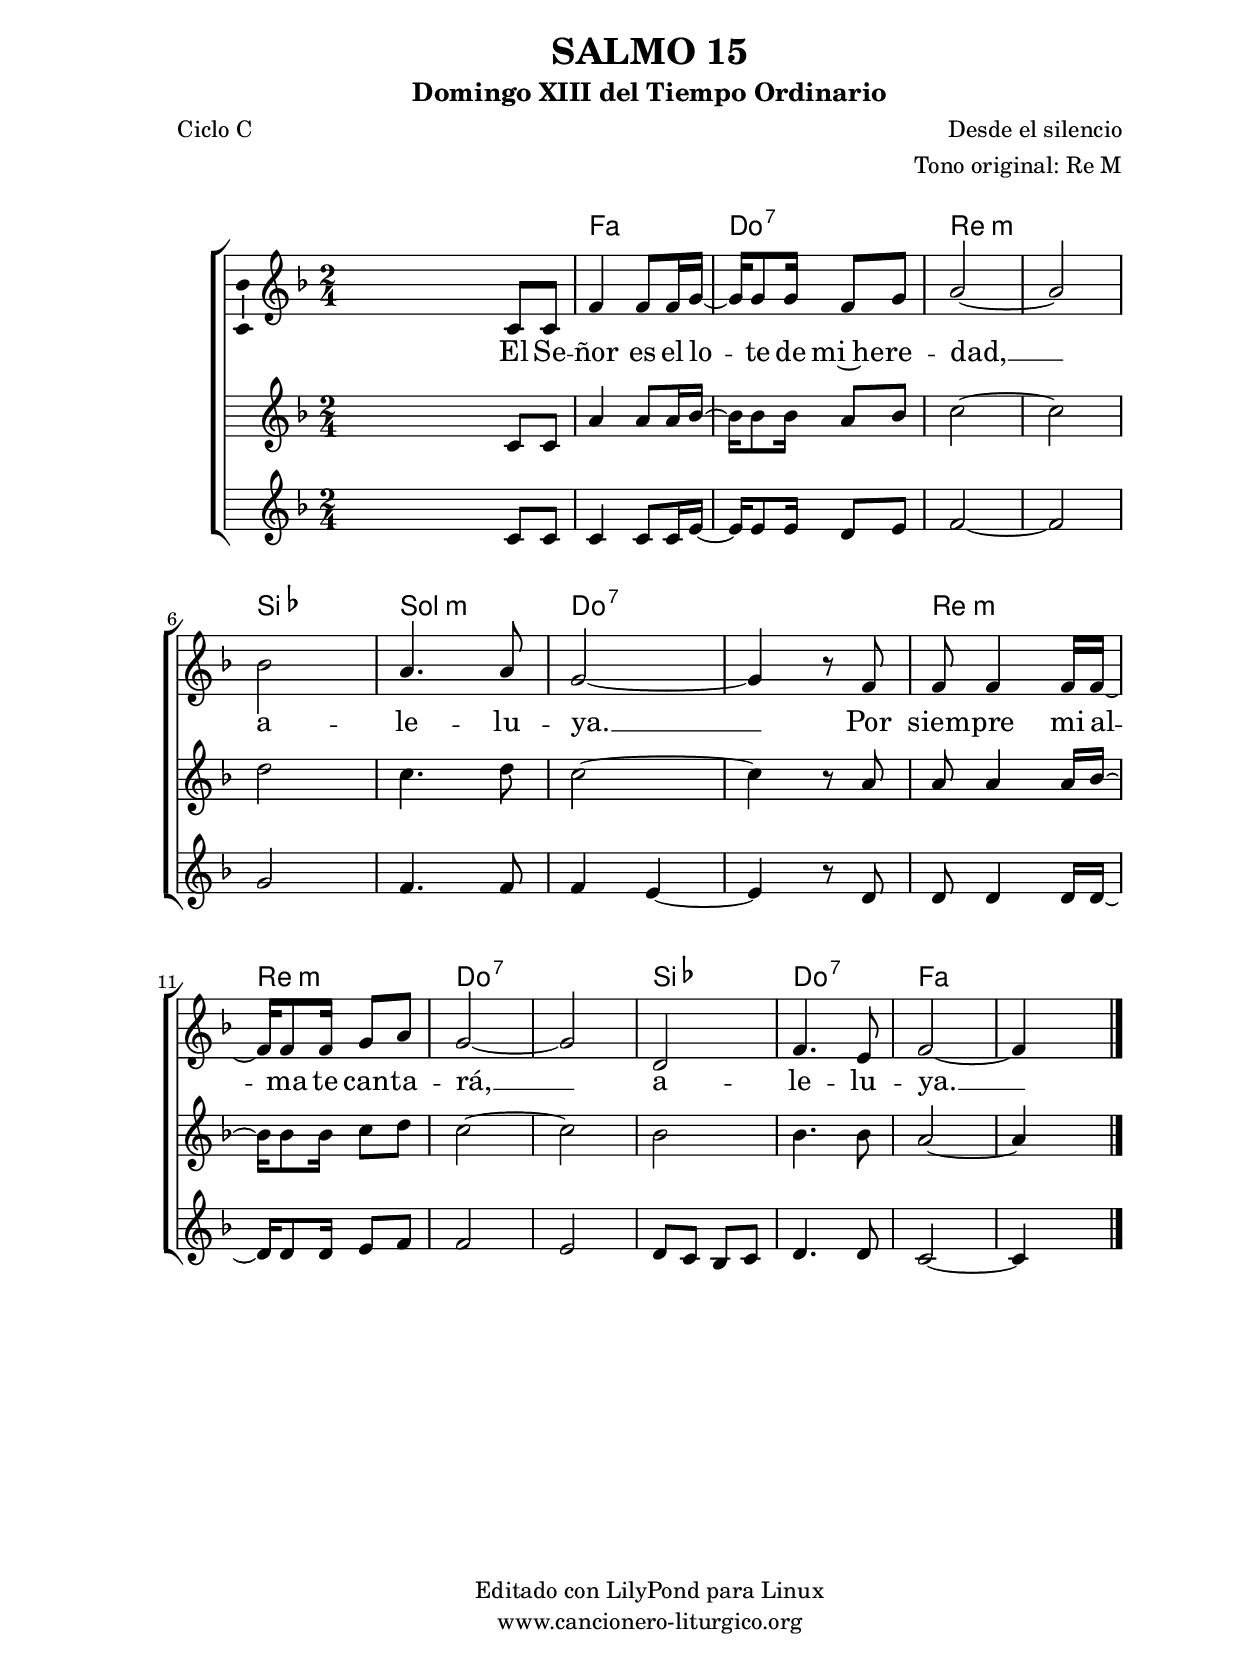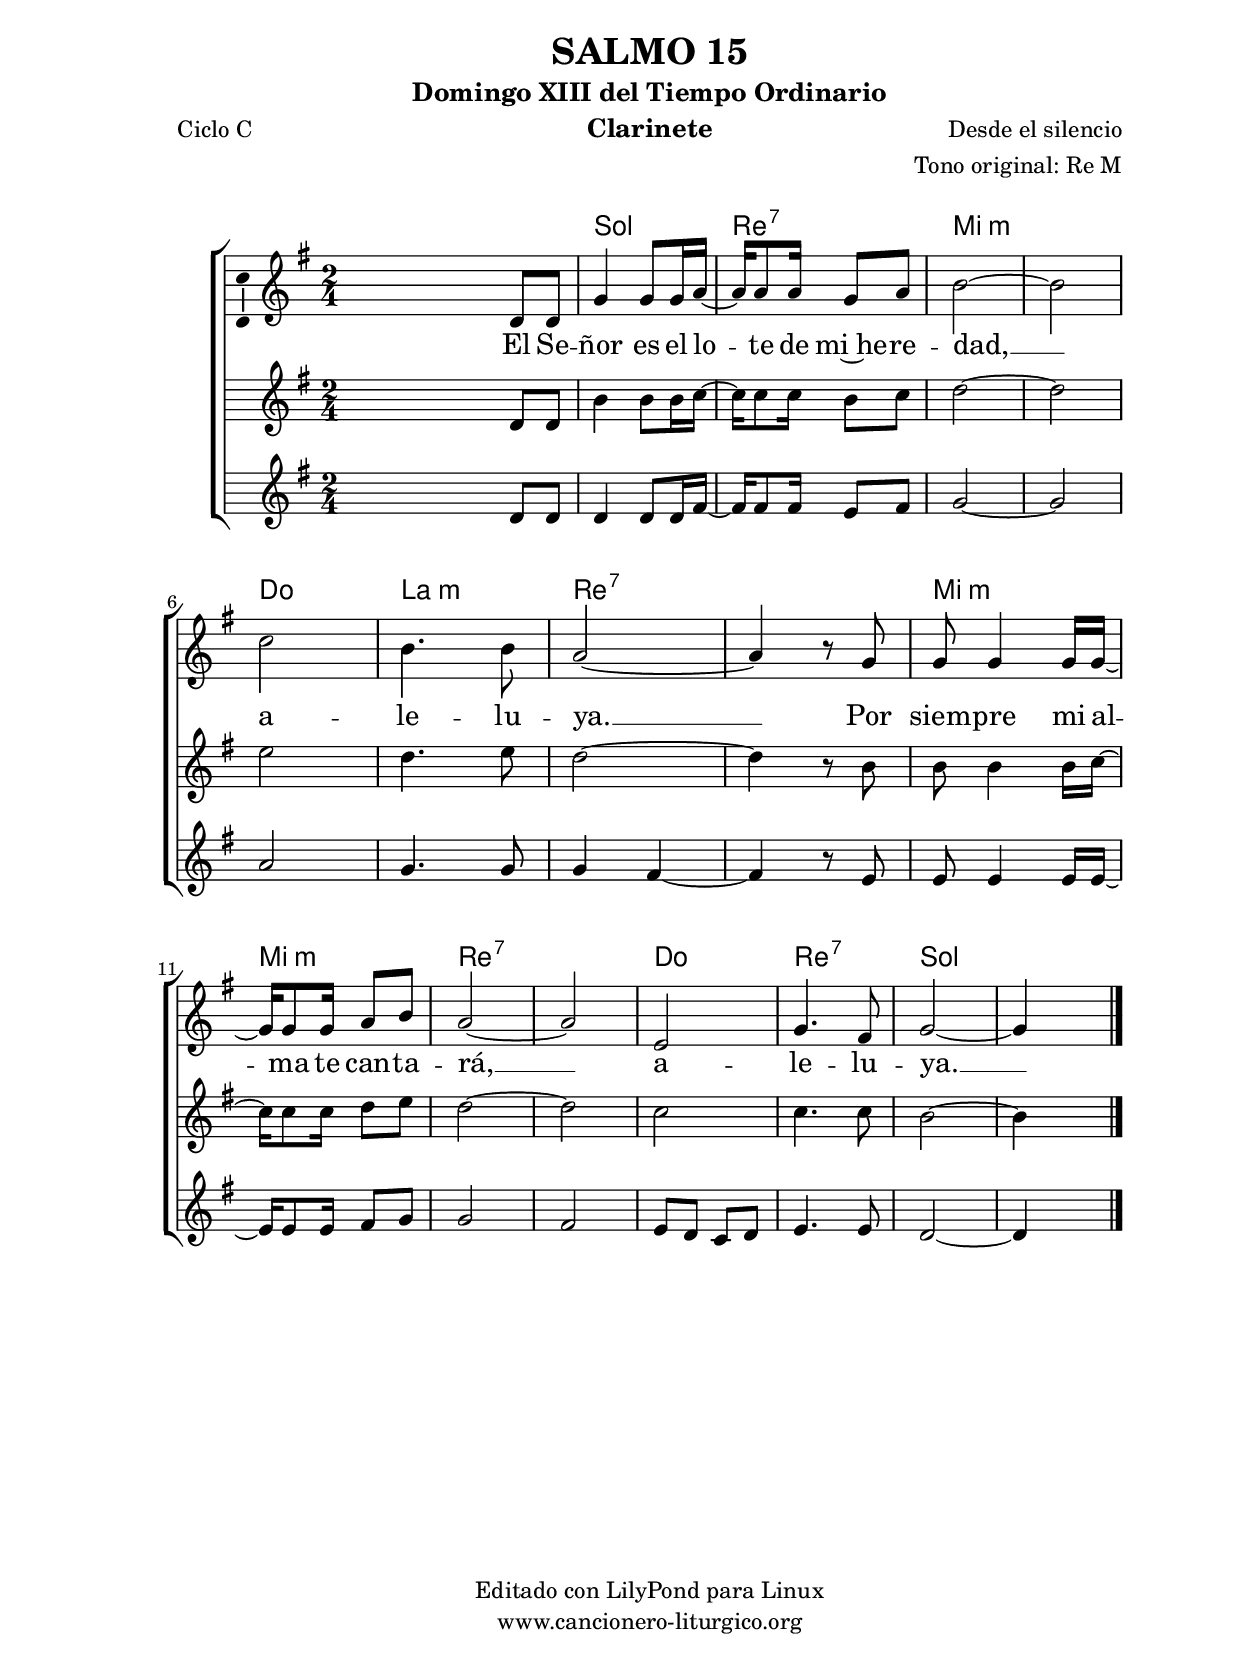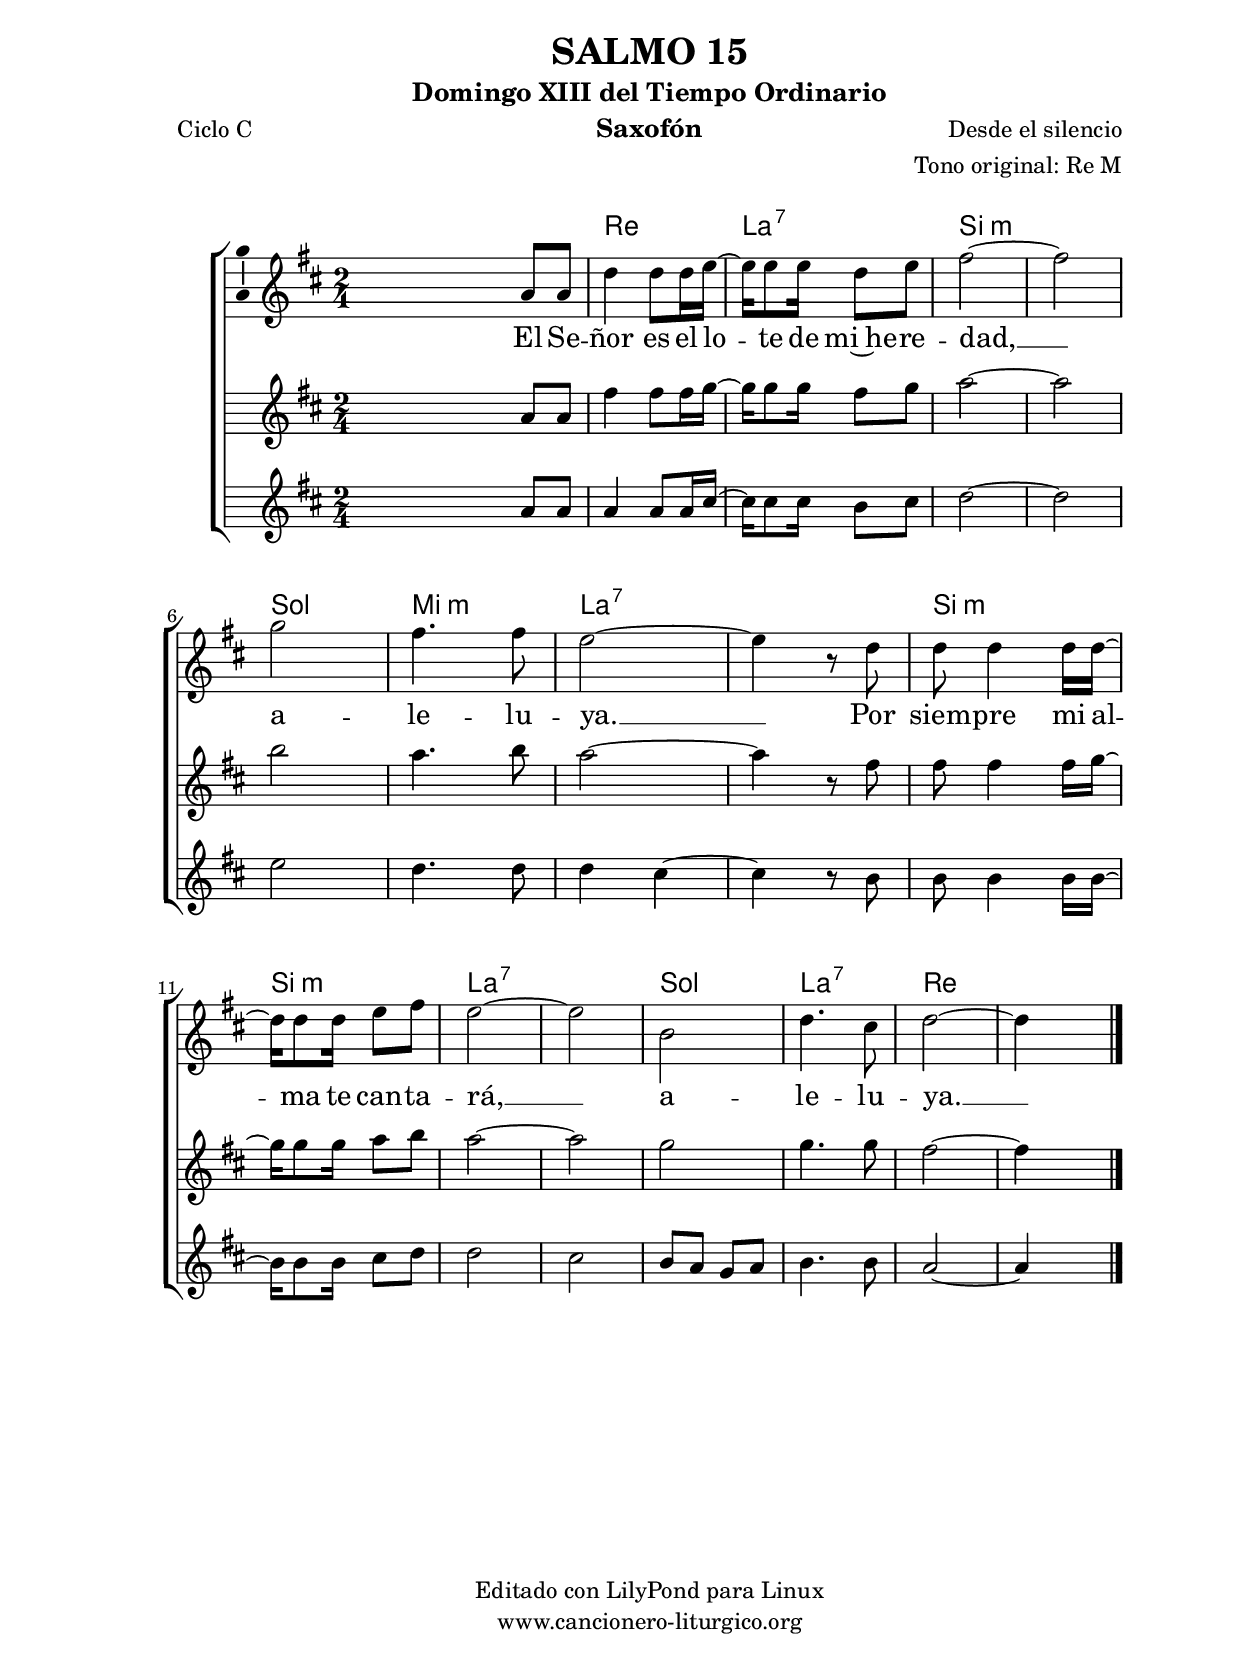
%
%para convertir .midi en .wav:
%timidity filename.midi -Ow -o finename.wav
%
%
%Para convertir de .wav a .mp3:
%lame -h -m j filename.wav
%
%
%para escuchar el midi:
%timidity nombrefichero.midi
%


%versión de lilypond para la que se ha escrito esta partitura:
\version "2.16.0"

	%Tamaño papel
	#(set-default-paper-size "a4")
	%Tamaño partitura
	#(set-global-staff-size 20)
	%No responde al pulsar sobre una nota
	#(ly:set-option 'point-and-click #f)

%parámetros del encabezamiento:
\header {
	title = "SALMO 15"
	subtitle = "Domingo XIII del Tiempo Ordinario"
	composer = "Desde el silencio"
	poet = "Ciclo C"
	meter = ""
	arranger = "Tono original: Re M"
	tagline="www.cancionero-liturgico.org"
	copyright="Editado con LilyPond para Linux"
	tiempo = "Ordinario"
	usos = "Salmo"
	letra = "El Señor es el lote de mi heredad, aleluya."
	}

%parámetros asociados al papel:
\paper  {
	oddHeaderMarkup = \markup {\fill-line { \on-the-fly #not-first-page \fromproperty #'header:title \on-the-fly #not-first-page \fromproperty #'header:composer }}
	evenHeaderMarkup = \markup {\fill-line { \fromproperty #'header:composer \fromproperty #'header:title }}
	#(set-paper-size "a4")
	print-page-number = ##f
	first-page-number = 1
	print-first-page-number = ##f
%	head-separation = 3.0 \cm
	top-margin = 2.0 \cm
	bottom-margin = 0.5\cm
%%%	bottom-margin = -1.0\cm
	left-margin = 3.0 \cm
	line-width = 16.0 \cm 
	indent = 8\mm
	interscoreline = 2.\mm
	between-system-space = 15\mm
%	para que las partituras no llenen la hoja:
	ragged-bottom = ##t
%	idem para la última hoja:
	ragged-last-bottom = ##f
%	para que las partituras llenen el ancho del papel:
	ragged-last = ##f
	after-title-space = 2.5 \cm
%page-count=1
%system-count=3

	%Flexible Vertical Spacing
%	markup-markup-spacing =
%	#'((basic-distance . 15) (minimum-distance . 15) (padding . 3))
	markup-system-spacing =
	#'((basic-distance . 15) (minimum-distance . 15) (padding . 3))
	system-system-spacing =
	#'((basic-distance . 15) (minimum-distance . 15) (padding . 3))
	score-system-spacing =
	#'((basic-distance . 15) (minimum-distance . 15) (padding . 5))
%	top-system-spacing = % header
%	#'((basic-distance . 8) (minimum-distance . 0) (padding . 3))
%	top-markup-spacing =
%	#'((basic-distance . 20) (minimum-distance . 20) (padding . 3))
	last-bottom-spacing = % footer
	#'((basic-distance . 5) (minimum-distance . 5) (padding . 3))
%	score-markup-spacing =
%	#'((basic-distance . 16) (minimum-distance . 13) (padding . 3))

	}


%parámetros que afectan a toda la partitura:
global =  {
	%clave de sol (G):
	\clef G
	%armadura:
	\transpose d f
	\key d \major
	\tempo 4=70
	\set Score.tempoHideNote = ##t
	}


acordes = {
	\italianChords
	\chordmode {
	\transpose d f
{
s2
d2 a:7 b:m b:m g e:m a:7 a:7
b:m b:m a:7 a:7 g a:7 d
s2
	}
	}
}


melodia = 
	\transpose d f
{
	\relative c'{
	\time 2/4

s4 a8 a
d4 d8 d16 e~
e16 e8 e16 d8 e
fis2~
fis2

\break

g2
fis4. fis8
e2~
e4 r8 d8
d8 d4 d16 d~

\break

d16 d8 d16 e8 fis
e2~
e2
b2
d4. cis8
d2~
d4 s4

	\bar "|."
	}
	}


melodiados = 
	\transpose d f
{
	\relative c'{
	\time 2/4

s4 a8 a
fis'4 fis8 fis16 g~
g16 g8 g16 fis8 g
a2~
a2
b2
a4. b8
a2~
a4 r8 fis8
fis8 fis4 fis16 g~
g16 g8 g16 a8 b
a2~
a2
g2
g4. g8
fis2~
fis4 s4

	\bar "|."
	}
	}


melodiatres = 
	\transpose d f
{
	\relative c'{

%clave de fa (F):
%\clef F

	\time 2/4

s4 a8 a
a4 a8 a16 cis~
cis16 cis8 cis16 b8 cis
d2~
d2
e2
d4. d8
d4 cis~
cis4 r8 b8
b8 b4 b16 b~
b16 b8 b16 cis8 d
d2
cis2
b8 a g a
b4. b8
a2~
a4 s4

	\bar "|."
	}
	}


texto = \lyricmode {
El Se -- ñor es el lo -- te de mi~he -- re -- dad, __
a -- le -- lu -- ya. __
Por siem -- pre mi al -- ma te can -- ta -- rá, __
a -- le -- lu -- ya. __
	}


acordesStaff = \context ChordNames = acordesStaff <<
	\set chordChanges = ##t
	\acordes
	>>


vozStaff = \context Voice = vozStaff
\with {\consists "Ambitus_engraver"}
<<
%	\set Staff.instrumentName = ""
%	\set Staff.shortInstrumentName = ""
%	\set Staff.midiInstrument = #"clarinet"
%	\set Staff.midiInstrument = #"cello"
%	\set Staff.midiInstrument = #"flute"
	\set Staff.midiInstrument = #"electric guitar (jazz)"
%	\set Staff.midiInstrument = #"english horn"
%	\set Staff.midiInstrument = #"violin"
%	\set Staff.midiInstrument = #"glockenspiel"
	\set Staff.midiMinimumVolume = #0.7
	\set Staff.midiMaximumVolume = #0.9
	\global
	\melodia
	>>

vozdosStaff = \context Voice = vozdosStaff
<<
%	\set Staff.instrumentName = "Clarinete 1"
%	\set Staff.shortInstrumentName = "C1"
	\override Staff.StaffSymbol #'staff-space = #(magstep -0.35)
	\set Staff.midiInstrument = #"english horn"
	\set Staff.midiMinimumVolume = #0.4
	\set Staff.midiMaximumVolume = #0.5
	\global
	\melodiados
	>>

voztresStaff = \context Voice = voztresStaff
<<
%	\set Staff.instrumentName = "Clarinete 2"
%	\set Staff.shortInstrumentName = "C2"
	\override Staff.StaffSymbol #'staff-space = #(magstep -0.35)
	\set Staff.midiInstrument = #"violin"
	\set Staff.midiMinimumVolume = #0.4
	\set Staff.midiMaximumVolume = #0.5
	\global
	\melodiatres
	>>

textoStaff = \context Lyrics = textoStaff <<
	\lyricsto vozStaff \texto
	>>

\book {
	\score {
		\context ChoirStaff {
%			\override StaffGroup.SystemStartBracket #'collapse-height = #1
%			\override Score.SystemStartBar #'collapse-height = #1
			<<
			\acordesStaff
			\vozStaff
			\textoStaff
			\vozdosStaff
			\voztresStaff
			>>
			}
		\layout {
	    		\context {
				\Lyrics
				\override LyricText #'font-size = #2
				}
	   		 \context {
				\Score
				%fontSize = #3
				\override StaffSymbol #'staff-space = #(magstep +3)
				%\override Beam #'thickness = #0.55
				%\override SpacingSpanner #'spacing-increment = #1.0
				%\override Slur #'height-limit = #1.5
				}
			}
		}
	\score {
		\unfoldRepeats
		\context ChoirStaff {
			<<
			\acordesStaff
			\vozStaff
			\vozdosStaff
			\voztresStaff
			>>
			}
		\midi {
	  		\context {
	  			\Score
				tempoWholesPerMinute = #(ly:make-moment 70 4)
				}
			}
		}
	}

%Partitura para clarinete
#(define output-suffix "C")
\book {
	\header{
		instrument = "Clarinete"
		}
	\score {
		\context ChoirStaff {
%			\override StaffGroup.SystemStartBracket #'collapse-height = #1
%			\override Score.SystemStartBar #'collapse-height = #1
\transpose c d
			<<
			\acordesStaff
			\vozStaff
			\textoStaff
			\vozdosStaff
			\voztresStaff
			>>
			}
		\layout {
	    		\context {
				\Lyrics
				\override LyricText #'font-size = #2
				}
	   		 \context {
				\Score
				%fontSize = #3
				\override StaffSymbol #'staff-space = #(magstep +3)
				%\override Beam #'thickness = #0.55
				%\override SpacingSpanner #'spacing-increment = #1.0
				%\override Slur #'height-limit = #1.5
				}
			}
		}
	}

%Partitura para saxofón
#(define output-suffix "S")
\book {
	\header{
		instrument = "Saxofón"
		}
	\score {
		\context ChoirStaff {
%			\override StaffGroup.SystemStartBracket #'collapse-height = #1
%			\override Score.SystemStartBar #'collapse-height = #1
\transpose c a
			<<
			\acordesStaff
			\vozStaff
			\textoStaff
			\vozdosStaff
			\voztresStaff
			>>
			}
		\layout {
	    		\context {
				\Lyrics
				\override LyricText #'font-size = #2
				}
	   		 \context {
				\Score
				%fontSize = #3
				\override StaffSymbol #'staff-space = #(magstep +3)
				%\override Beam #'thickness = #0.55
				%\override SpacingSpanner #'spacing-increment = #1.0
				%\override Slur #'height-limit = #1.5
				}
			}
		}
	}

